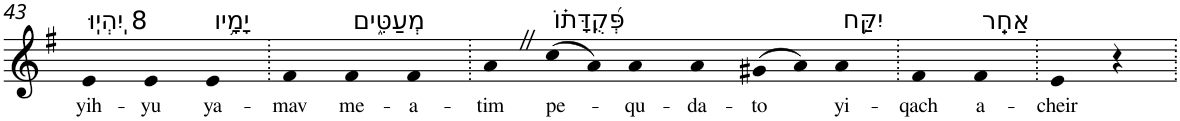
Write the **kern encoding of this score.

**kern	**text
*part1	*part1
*staff1	*staff1
*I"Piano	*
*I'Pno	*
!!LO:PB:g=z
*clefG2	*
*k[f#]	*
*G:	*
=43	=43
!LO:TX:a:t=8 יִֽהְיֽוּ	!
!	!LO:LY:b
4e	yih-
!	!LO:LY:b
4e	-yu
!LO:TX:a:t=יָמָ֥יו	!
!	!LO:LY:b
4e	ya-
=44.	=44.
!	!LO:LY:b
4f#	-mav
!LO:TX:a:t=מְעַטִּ֑ים	!
!	!LO:LY:b
4f#	me-
!	!LO:LY:b
4f#	-a-
=45.	=45.
!	!LO:LY:b
4aZ	-tim
!LO:TX:a:t=פְּ֝קֻדָּת֗וֹ	!
!	!LO:LY:b
(>8cc	pe-
8a)	.
!	!LO:LY:b
4a	-qu-
!	!LO:LY:b
4a	-da-
!	!LO:LY:b
(>8g#X	-to
8a)	.
!LO:TX:a:t=יִקַּ֥ח	!
!	!LO:LY:b
4a	yi-
=46.	=46.
!	!LO:LY:b
4f#	-qach
!LO:TX:a:t=אַחֵֽר	!
!	!LO:LY:b
4f#	a-
=47.	=47.
!	!LO:LY:b
4e	-cheir
4r	.
=.	=.
*-	*-
